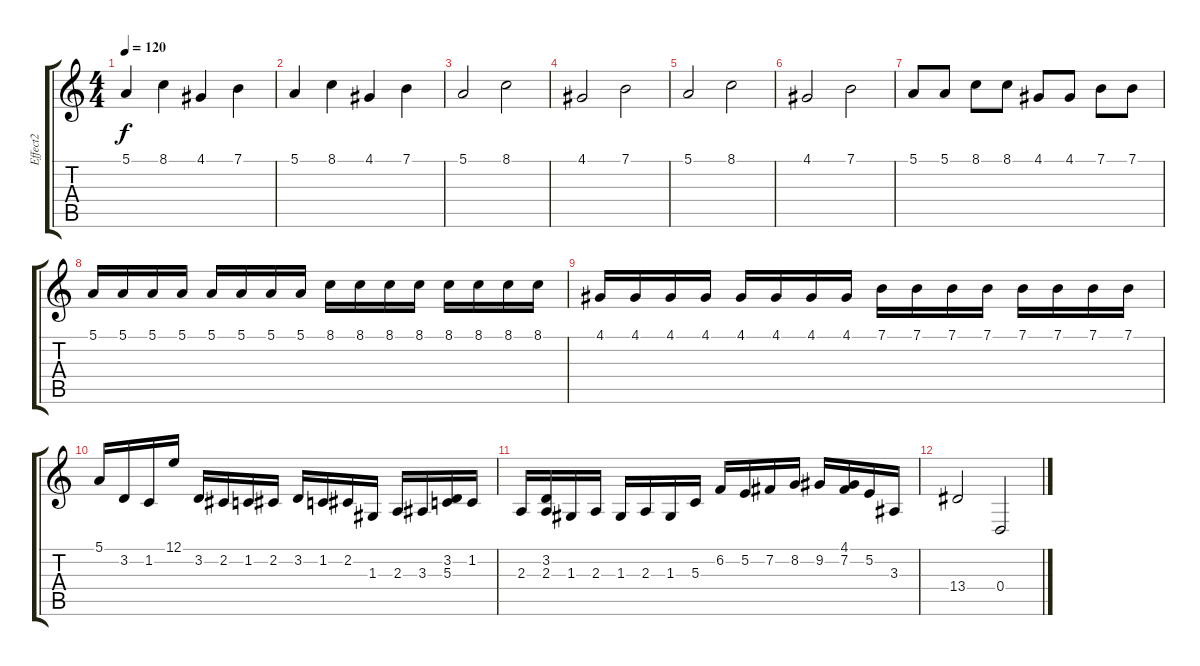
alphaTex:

\track ("Effect2" "Effect2") {instrument fx2soundtrack}
\staff {score tabs}
\tuning (E4 B3 G3 D3 A2 E2) {hide}
\ts (4 4)
\tempo 120
\clef g2
\ks c
5.1.4{dy f} 8.1.4 4.1.4 7.1.4 |
5.1.4 8.1.4 4.1.4 7.1.4 |
5.1.2 8.1.2 |
4.1.2 7.1.2 |
5.1.2 8.1.2 |
4.1.2 7.1.2 |
5.1.8 5.1.8 8.1.8 8.1.8 4.1.8 4.1.8 7.1.8 7.1.8 |
5.1.16 5.1.16 5.1.16 5.1.16 5.1.16 5.1.16 5.1.16 5.1.16 8.1.16 8.1.16 8.1.16 8.1.16 8.1.16 8.1.16 8.1.16 8.1.16 |
4.1.16 4.1.16 4.1.16 4.1.16 4.1.16 4.1.16 4.1.16 4.1.16 7.1.16 7.1.16 7.1.16 7.1.16 7.1.16 7.1.16 7.1.16 7.1.16 |
5.1.16 3.2.16 1.2.16 12.1.16 3.2.16 2.2.16 1.2.16 2.2.16 3.2.16 1.2.16 2.2.16 1.3.16 2.3.16 3.3.16 (3.2 5.3).16 1.2.16 |
2.3.16 (3.2 2.3).16 1.3.16 2.3.16 1.3.16 2.3.16 1.3.16 5.3.16 6.2.16 5.2.16 7.2.16 8.2.16 9.2.16 (4.1 7.2).16 5.2.16 3.3.16 |
13.4.2 0.4.2
